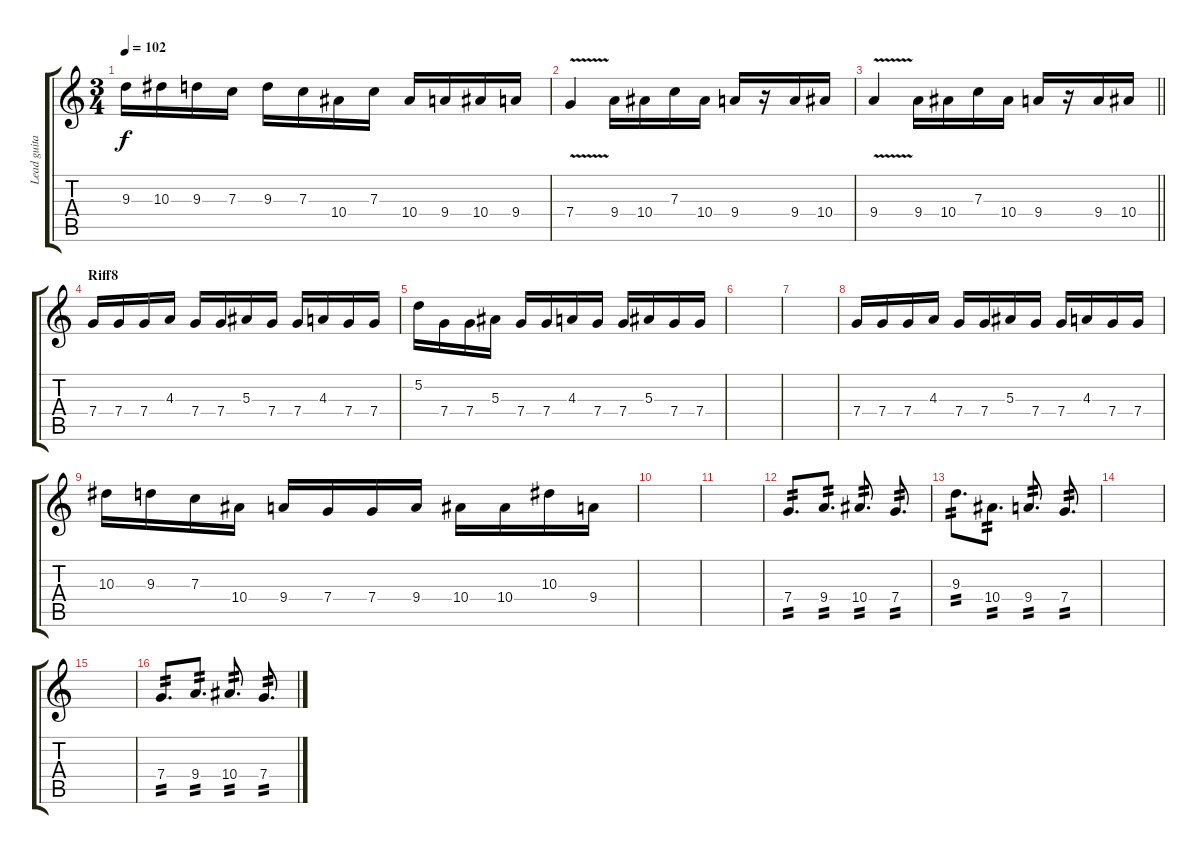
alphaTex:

\track ("Lead guitar 1" "Lead guita") {instrument overdrivenguitar}
\staff {score tabs}
\tuning (D4 A3 F3 C3 G2 D2) {hide}
\ts (3 4)
\tempo 102
\clef g2
\ks c
9.3.16{dy f} 10.3.16 9.3.16 7.3.16 9.3.16 7.3.16 10.4.16 7.3.16 10.4.16 9.4.16 10.4.16 9.4.16 |
7.4{v}.4 9.4.16 10.4.16 7.3.16 10.4.16 9.4.16 r.16 9.4.16 10.4.16 |
\barLineRight lightlight
9.4{v}.4 9.4.16 10.4.16 7.3.16 10.4.16 9.4.16 r.16 9.4.16 10.4.16 |
\section ("" "Riff8")
7.4.16 7.4.16 7.4.16 4.3.16 7.4.16 7.4.16 5.3.16 7.4.16 7.4.16 4.3.16 7.4.16 7.4.16 |
5.2.16 7.4.16 7.4.16 5.3.16 7.4.16 7.4.16 4.3.16 7.4.16 7.4.16 5.3.16 7.4.16 7.4.16 |
|
|
7.4.16 7.4.16 7.4.16 4.3.16 7.4.16 7.4.16 5.3.16 7.4.16 7.4.16 4.3.16 7.4.16 7.4.16 |
10.3.16 9.3.16 7.3.16 10.4.16 9.4.16 7.4.16 7.4.16 9.4.16 10.4.16 10.4.16 10.3.16 9.4.16 |
|
|
7.4.8{d tp 2} 9.4.8{d tp 2} 10.4.8{d tp 2} 7.4.8{d tp 2} |
9.3.8{d tp 2} 10.4.8{d tp 2} 9.4.8{d tp 2} 7.4.8{d tp 2} |
|
|
7.4.8{d tp 2} 9.4.8{d tp 2} 10.4.8{d tp 2} 7.4.8{d tp 2}
